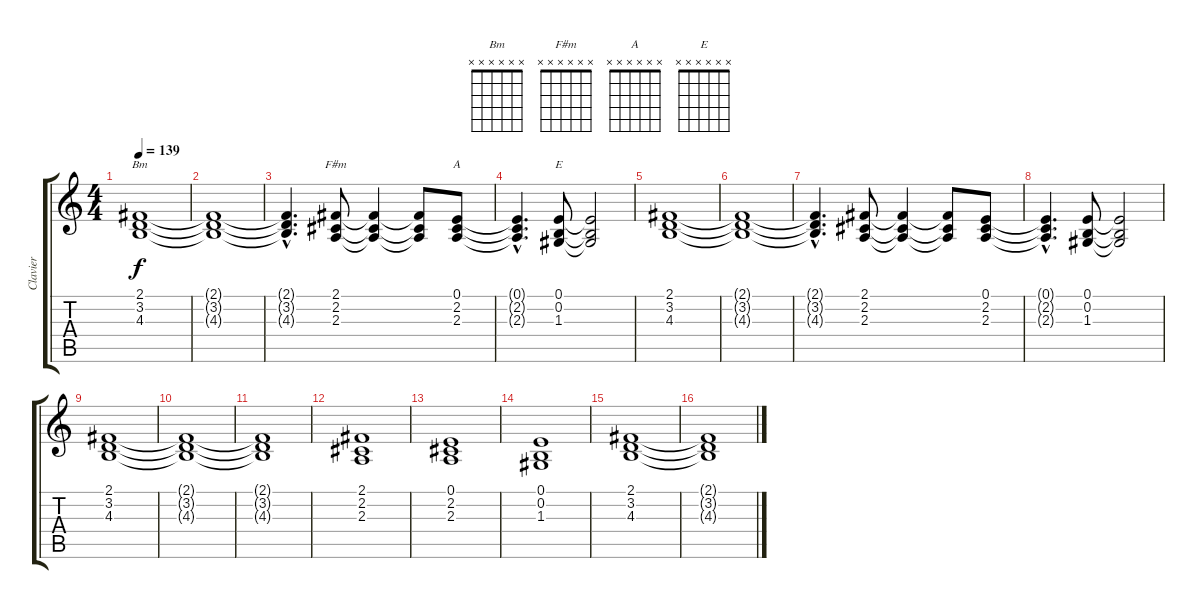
\track ("Clavier" "Clavier") {instrument pad2warm}
\staff {score tabs}
\tuning (E4 B3 G3 D3 A2 E2) {hide}
\chord ("Bm" x x x x x x) {firstfret 0}
\chord ("F#m" x x x x x x) {firstfret 0}
\chord ("A" x x x x x x) {firstfret 0}
\chord ("E" x x x x x x) {firstfret 0}
\ts (4 4)
\tempo 139
\clef g2
\ks c
(2.1 3.2 4.3).1{ch "Bm" dy f} |
(2.1{t} 3.2{t} 4.3{t}).1 |
(2.1{hac t} 3.2{hac t} 4.3{hac t}).4{d} (2.1 2.2 2.3).8{ch "F#m"} (2.1{t} 2.2{t} 2.3{t}).4 (2.1{t} 2.2{t} 2.3{t}).8 (0.1 2.2 2.3).8{ch "A"} |
(0.1{hac t} 2.2{hac t} 2.3{hac t}).4{d} (0.1 0.2 1.3).8{ch "E"} (0.1{t} 0.2{t} 1.3{t}).2 |
(2.1 3.2 4.3).1 |
(2.1{t} 3.2{t} 4.3{t}).1 |
(2.1{hac t} 3.2{hac t} 4.3{hac t}).4{d} (2.1 2.2 2.3).8 (2.1{t} 2.2{t} 2.3{t}).4 (2.1{t} 2.2{t} 2.3{t}).8 (0.1 2.2 2.3).8 |
(0.1{hac t} 2.2{hac t} 2.3{hac t}).4{d} (0.1 0.2 1.3).8 (0.1{t} 0.2{t} 1.3{t}).2 |
(2.1 3.2 4.3).1 |
(2.1{t} 3.2{t} 4.3{t}).1 |
(2.1{t} 3.2{t} 4.3{t}).1 |
(2.1 2.2 2.3).1 |
(0.1 2.2 2.3).1 |
(0.1 0.2 1.3).1 |
(2.1 3.2 4.3).1 |
(2.1{t} 3.2{t} 4.3{t}).1
